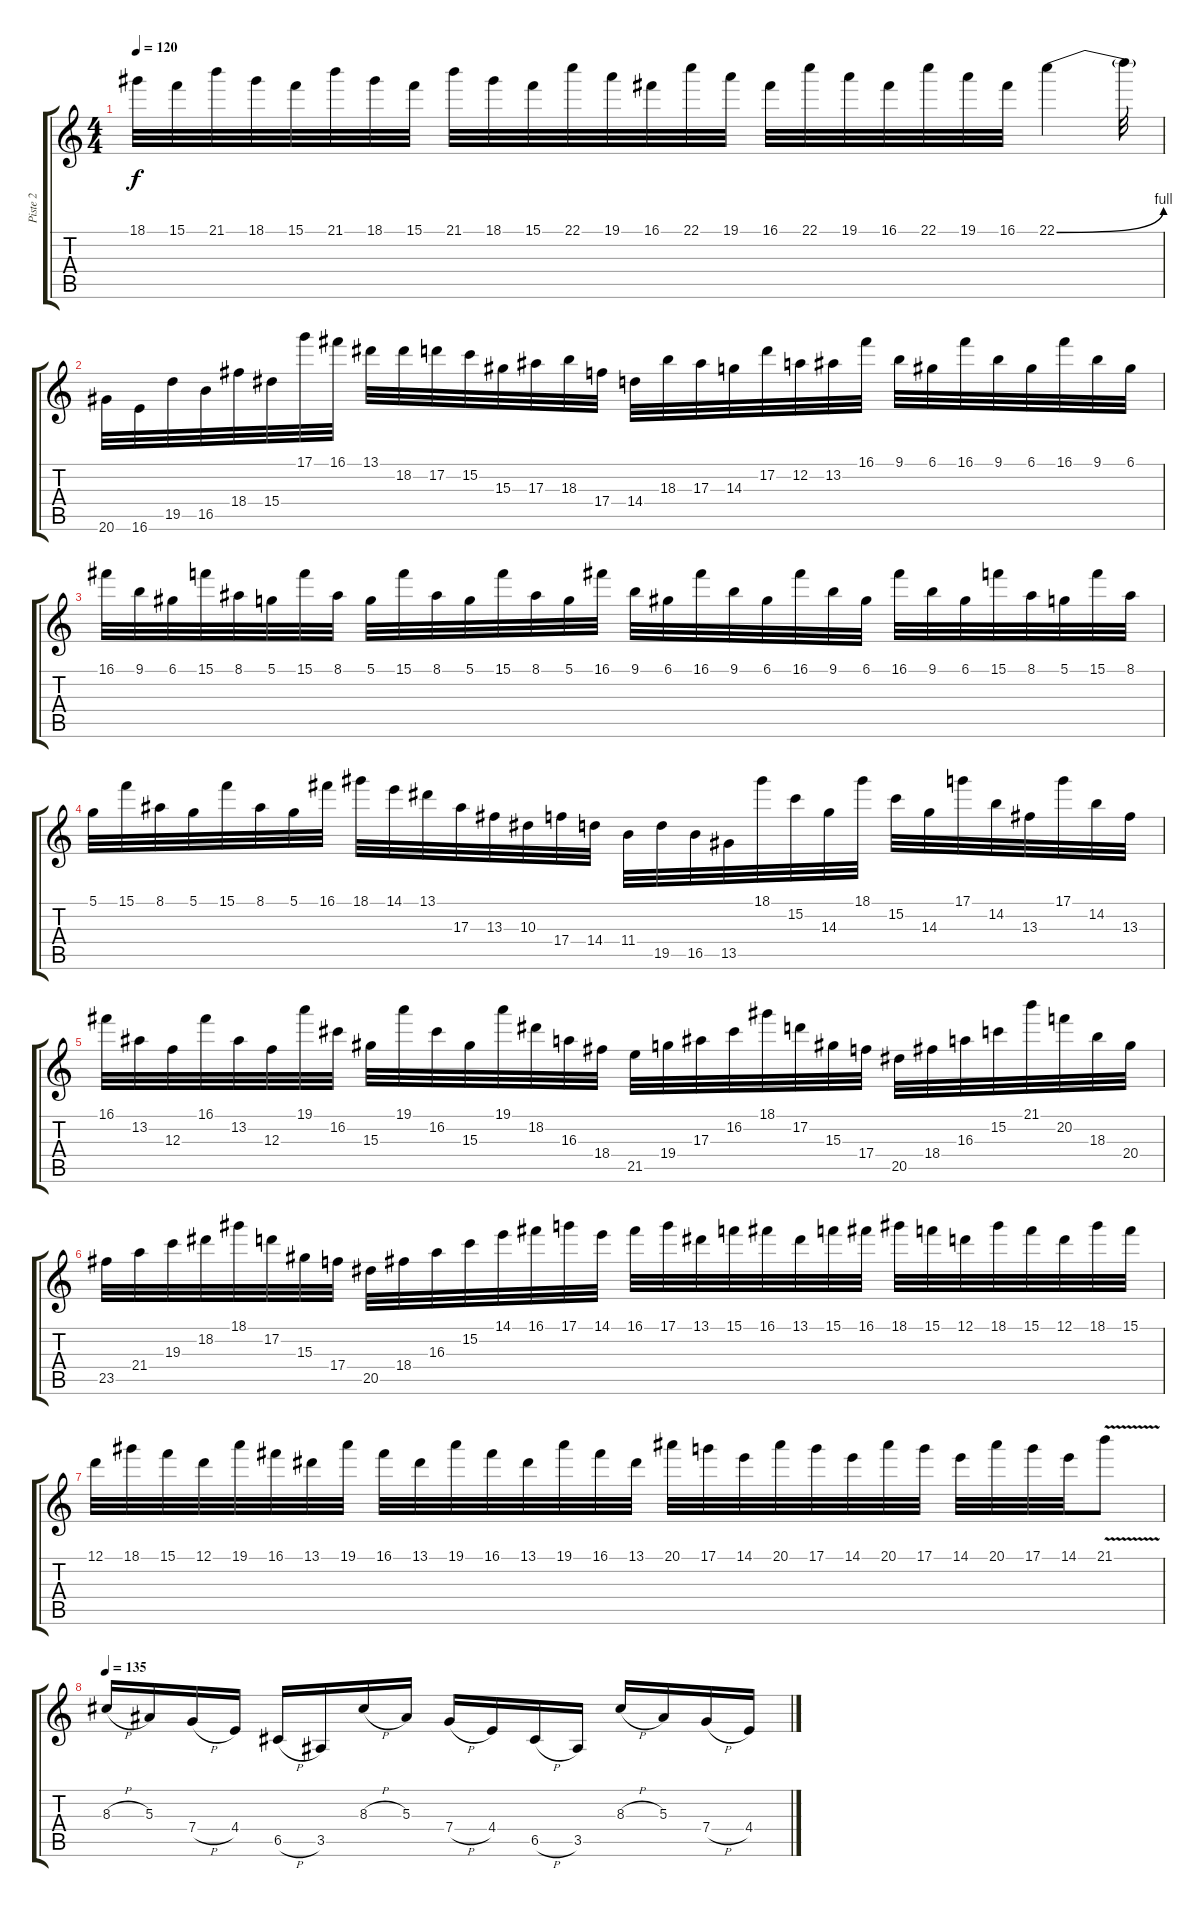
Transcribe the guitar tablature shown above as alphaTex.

\track ("Piste 2" "Piste 2") {instrument distortionguitar}
\staff {score tabs}
\tuning (D4 A3 F3 C3 G2 C2) {hide}
\ts (4 4)
\tempo 120
\clef g2
\ks c
18.1.32{dy f} 15.1.32 21.1.32 18.1.32 15.1.32 21.1.32 18.1.32 15.1.32 21.1.32 18.1.32 15.1.32 22.1.32 19.1.32 16.1.32 22.1.32 19.1.32 16.1.32 22.1.32 19.1.32 16.1.32 22.1.32 19.1.32 16.1.32 22.1{be (bend 0 0 60 4)}.4 22.1{t}.32 |
20.6.32 16.6.32 19.5.32 16.5.32 18.4.32 15.4.32 17.1.32 16.1.32 13.1.32 18.2.32 17.2.32 15.2.32 15.3.32 17.3.32 18.3.32 17.4.32 14.4.32 18.3.32 17.3.32 14.3.32 17.2.32 12.2.32 13.2.32 16.1.32 9.1.32 6.1.32 16.1.32 9.1.32 6.1.32 16.1.32 9.1.32 6.1.32 |
16.1.32 9.1.32 6.1.32 15.1.32 8.1.32 5.1.32 15.1.32 8.1.32 5.1.32 15.1.32 8.1.32 5.1.32 15.1.32 8.1.32 5.1.32 16.1.32 9.1.32 6.1.32 16.1.32 9.1.32 6.1.32 16.1.32 9.1.32 6.1.32 16.1.32 9.1.32 6.1.32 15.1.32 8.1.32 5.1.32 15.1.32 8.1.32 |
5.1.32 15.1.32 8.1.32 5.1.32 15.1.32 8.1.32 5.1.32 16.1.32 18.1.32 14.1.32 13.1.32 17.3.32 13.3.32 10.3.32 17.4.32 14.4.32 11.4.32 19.5.32 16.5.32 13.5.32 18.1.32 15.2.32 14.3.32 18.1.32 15.2.32 14.3.32 17.1.32 14.2.32 13.3.32 17.1.32 14.2.32 13.3.32 |
16.1.32 13.2.32 12.3.32 16.1.32 13.2.32 12.3.32 19.1.32 16.2.32 15.3.32 19.1.32 16.2.32 15.3.32 19.1.32 18.2.32 16.3.32 18.4.32 21.5.32 19.4.32 17.3.32 16.2.32 18.1.32 17.2.32 15.3.32 17.4.32 20.5.32 18.4.32 16.3.32 15.2.32 21.1.32 20.2.32 18.3.32 20.4.32 |
23.5.32 21.4.32 19.3.32 18.2.32 18.1.32 17.2.32 15.3.32 17.4.32 20.5.32 18.4.32 16.3.32 15.2.32 14.1.32 16.1.32 17.1.32 14.1.32 16.1.32 17.1.32 13.1.32 15.1.32 16.1.32 13.1.32 15.1.32 16.1.32 18.1.32 15.1.32 12.1.32 18.1.32 15.1.32 12.1.32 18.1.32 15.1.32 |
12.1.32 18.1.32 15.1.32 12.1.32 19.1.32 16.1.32 13.1.32 19.1.32 16.1.32 13.1.32 19.1.32 16.1.32 13.1.32 19.1.32 16.1.32 13.1.32 20.1.32 17.1.32 14.1.32 20.1.32 17.1.32 14.1.32 20.1.32 17.1.32 14.1.32 20.1.32 17.1.32 14.1.32 21.1{v}.8 |
\tempo 130
\tempo 135
8.3{h}.16 5.3.16 7.4{h}.16 4.4.16 6.5{h}.16 3.5.16 8.3{h}.16 5.3.16 7.4{h}.16 4.4.16 6.5{h}.16 3.5.16 8.3{h}.16 5.3.16 7.4{h}.16 4.4.16
